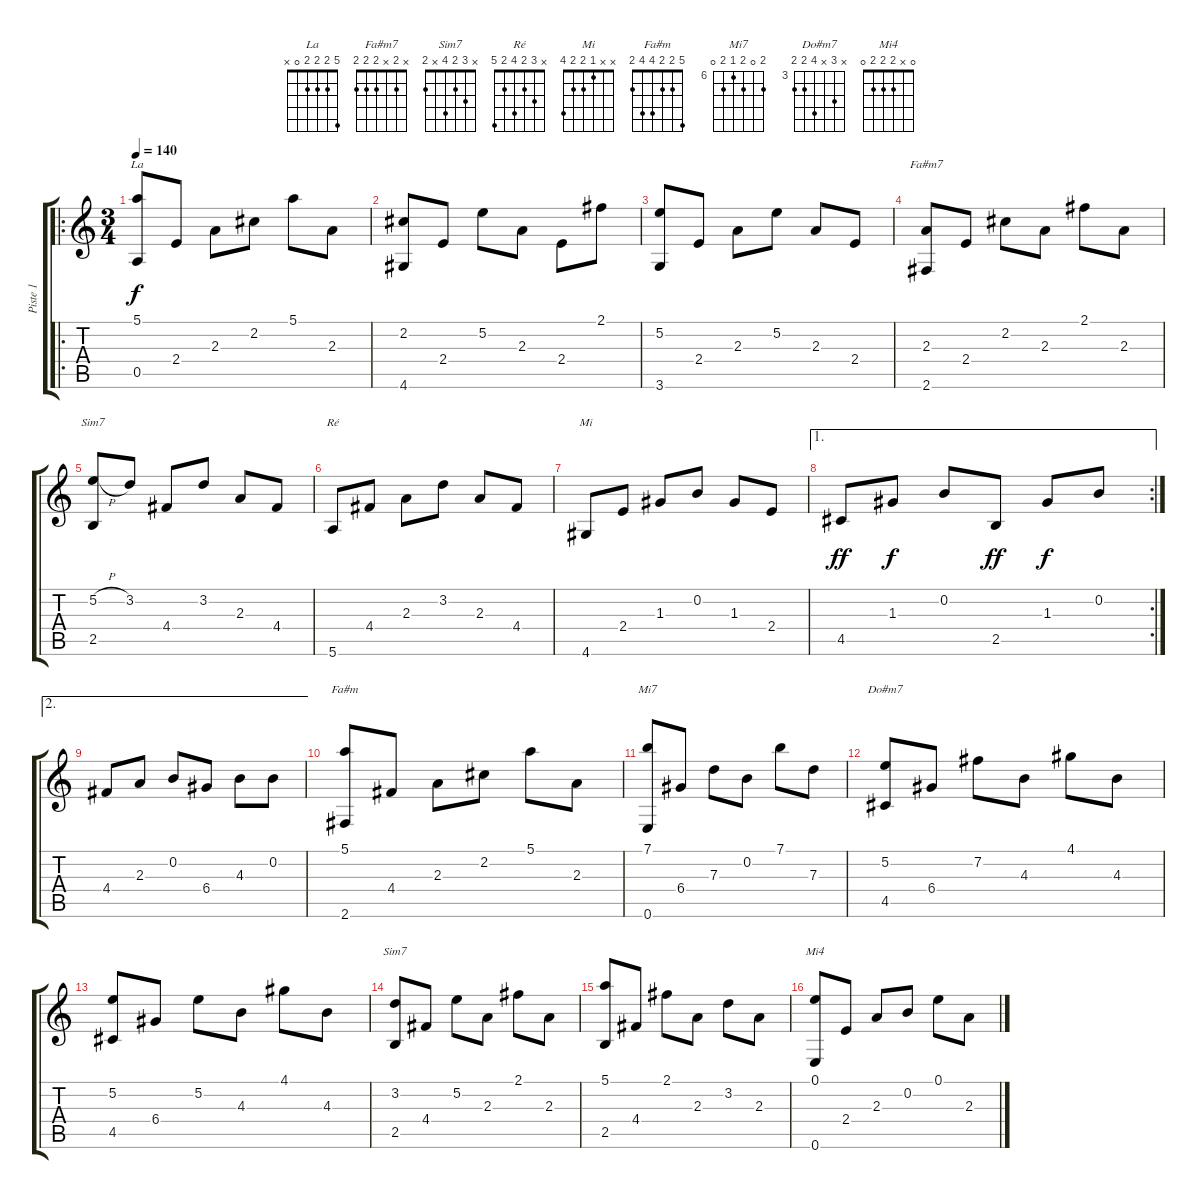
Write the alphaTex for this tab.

\track ("Piste 1" "Piste 1") {instrument acousticguitarsteel}
\staff {score tabs}
\tuning (E4 B3 G3 D3 A2 E2) {hide}
\chord ("La" 5 2 2 2 0 x)
\chord ("Fa#m7" x 2 x 2 2 2)
\chord ("Sim7" x 3 2 4 2 2)
\chord ("Ré" x 3 2 4 2 5)
\chord ("Mi" x x 1 2 2 4)
\chord ("Fa#m" 5 2 2 4 4 2)
\chord ("Mi7" 7 0 7 6 7 0) {firstfret 6}
\chord ("Do#m7" x 5 x 6 4 4) {firstfret 3}
\chord ("Sim7" x 3 2 4 x 2)
\chord ("Mi4" 0 x 2 2 2 0)
\ro
\ts (3 4)
\tempo 140
\clef g2
\ks c
(5.1 0.5).8{ch "La" dy f instrument acousticguitarsteel} 2.4.8 2.3.8 2.2.8 5.1.8 2.3.8 |
(2.2 4.6).8 2.4.8 5.2.8 2.3.8 2.4.8 2.1.8 |
(5.2 3.6).8 2.4.8 2.3.8 5.2.8 2.3.8 2.4.8 |
(2.3 2.6).8{ch "Fa#m7"} 2.4.8 2.2.8 2.3.8 2.1.8 2.3.8 |
(5.2{h} 2.5).8{ch "Sim7"} 3.2.8 4.4.8 3.2.8 2.3.8 4.4.8 |
5.6.8{ch "Ré"} 4.4.8 2.3.8 3.2.8 2.3.8 4.4.8 |
4.6.8{ch "Mi"} 2.4.8 1.3.8 0.2.8 1.3.8 2.4.8 |
\ae 1
\rc 2
4.5.8{dy ff} 1.3.8{dy f} 0.2.8 2.5.8{dy ff} 1.3.8{dy f} 0.2.8 |
\ae 2
4.4.8 2.3.8 0.2.8 6.4.8 4.3.8 0.2.8 |
(5.1 2.6).8{ch "Fa#m"} 4.4.8 2.3.8 2.2.8 5.1.8 2.3.8 |
(7.1 0.6).8{ch "Mi7"} 6.4.8 7.3.8 0.2.8 7.1.8 7.3.8 |
(5.2 4.5).8{ch "Do#m7"} 6.4.8 7.2.8 4.3.8 4.1.8 4.3.8 |
(5.2 4.5).8 6.4.8 5.2.8 4.3.8 4.1.8 4.3.8 |
(3.2 2.5).8{ch "Sim7"} 4.4.8 5.2.8 2.3.8 2.1.8 2.3.8 |
(5.1 2.5).8 4.4.8 2.1.8 2.3.8 3.2.8 2.3.8 |
(0.1 0.6).8{ch "Mi4"} 2.4.8 2.3.8 0.2.8 0.1.8 2.3.8
